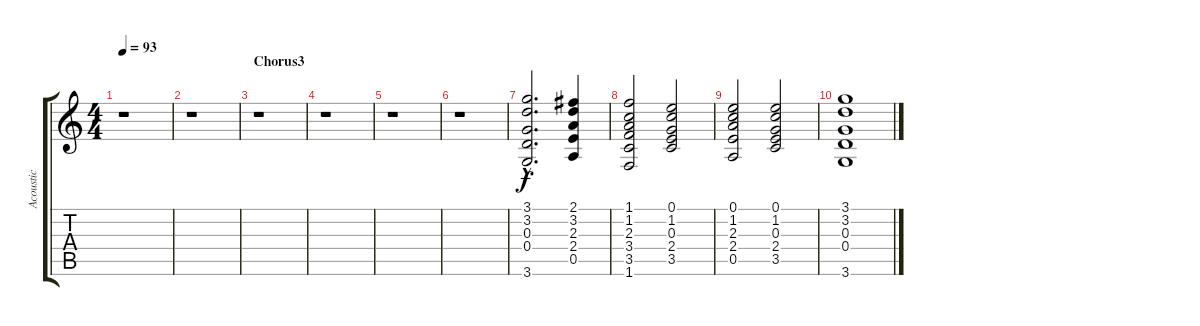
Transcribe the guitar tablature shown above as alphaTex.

\track ("Acoustic" "Acoustic") {instrument acousticguitarnylon}
\staff {score tabs}
\tuning (E4 B3 G3 D3 A2 E2) {hide}
\ts (4 4)
\tempo 93
\clef g2
\ks c
r.1{dy f} |
r.1 |
\section ("" "Chorus3")
r.1 |
r.1 |
r.1 |
r.1 |
(3.1{hac} 3.2{hac} 0.3{hac} 0.4{hac} 3.6{hac}).2{d} (2.1 3.2 2.3 2.4 0.5).4 |
(1.1 1.2 2.3 3.4 3.5 1.6).2 (0.1 1.2 0.3 2.4 3.5).2 |
(0.1 1.2 2.3 2.4 0.5).2 (0.1 1.2 0.3 2.4 3.5).2 |
(3.1 3.2 0.3 0.4 3.6).1
